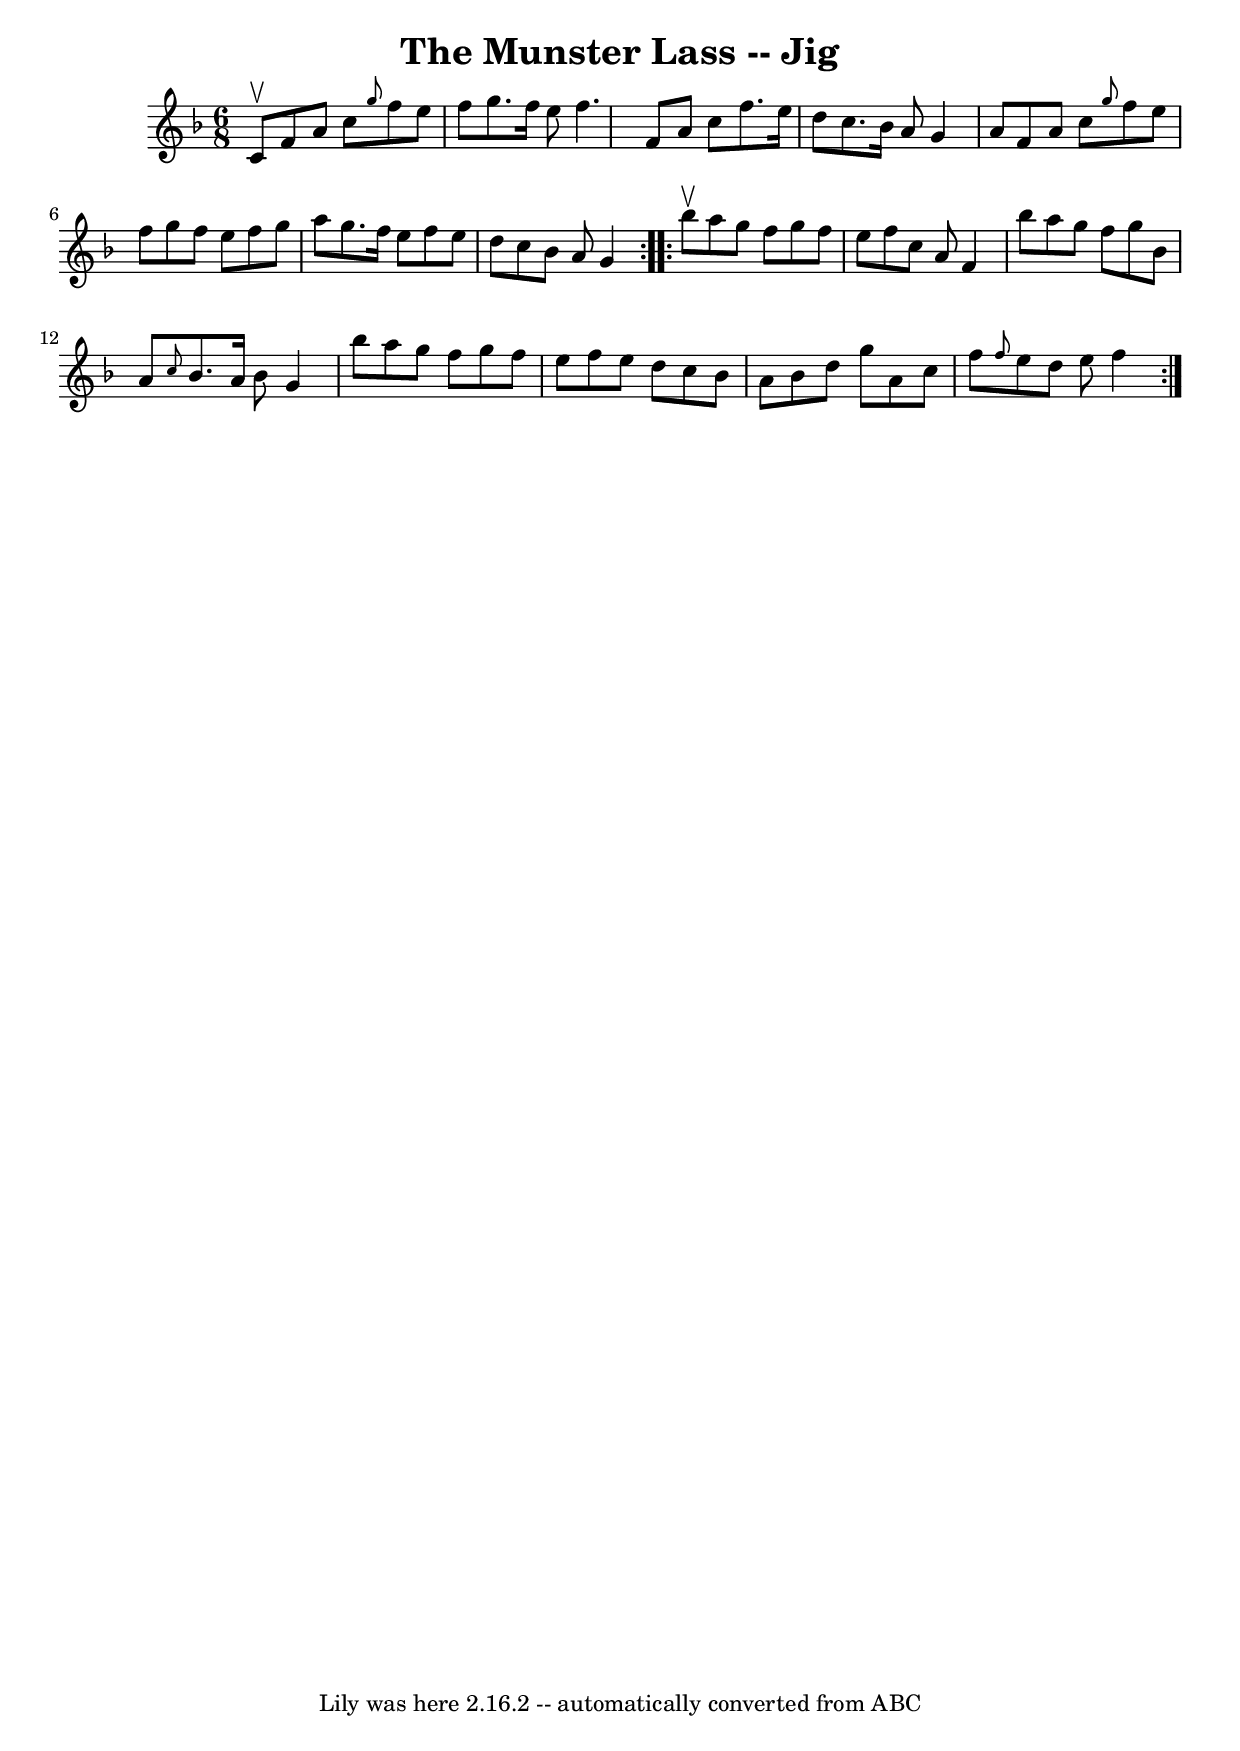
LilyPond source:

\version "2.16.2"
\include "Mammoth.ily"
\header {
  %% book = "Ryan's Mammoth Collection"
  crossRefNumber = "1"
  footnotes = "\\\\84 428"
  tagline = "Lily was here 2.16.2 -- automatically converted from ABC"
  title = "The Munster Lass -- Jig"

}
voicedefault =  {



  \repeat volta 2 {

    \time 6/8 
    \key f \major
 c'8^\upbow |
    f'8 a'8 c''8  
    \grace { g''8  
	   } f''8 e''8 f''8    |
    g''8. f''16 e''8 
    f''4.    |
    f'8 a'8 c''8 f''8. e''16 d''8    |
    
    c''8. bes'16 a'8 g'4 a'8    |
    f'8 a'8 c''8  
    \grace { g''8  
	   } f''8 e''8 f''8    |
    g''8 f''8 e''8   
    f''8 g''8 a''8    |
    g''8. f''16 e''8 f''8 e''8    
    d''8    |
    c''8 bes'8 a'8 g'4  
  }     
  \repeat volta 2 {
    
    bes''8^\upbow |
    a''8 g''8 f''8 g''8 f''8 e''8    
    |
    f''8 c''8 a'8 f'4 bes''8    |
    a''8 g''8    
    f''8 g''8 bes'8 a'8    |
    \grace { c''8  
	   } bes'8. a'16   
    bes'8 g'4 bes''8    |
    a''8 g''8 f''8 g''8 f''8    
    e''8    |
    f''8 e''8 d''8 c''8 bes'8 a'8    |
    
    bes'8 d''8 g''8 a'8 c''8 f''8    |
    \grace { f''8  
	   }   
    e''8 d''8 e''8 f''4    
  }   

}

\score{
  <<

    \context Staff="default"
    {
      \voicedefault 
      
    }

  >>
  \layout {
    
  }
  \midi {
  }

}
